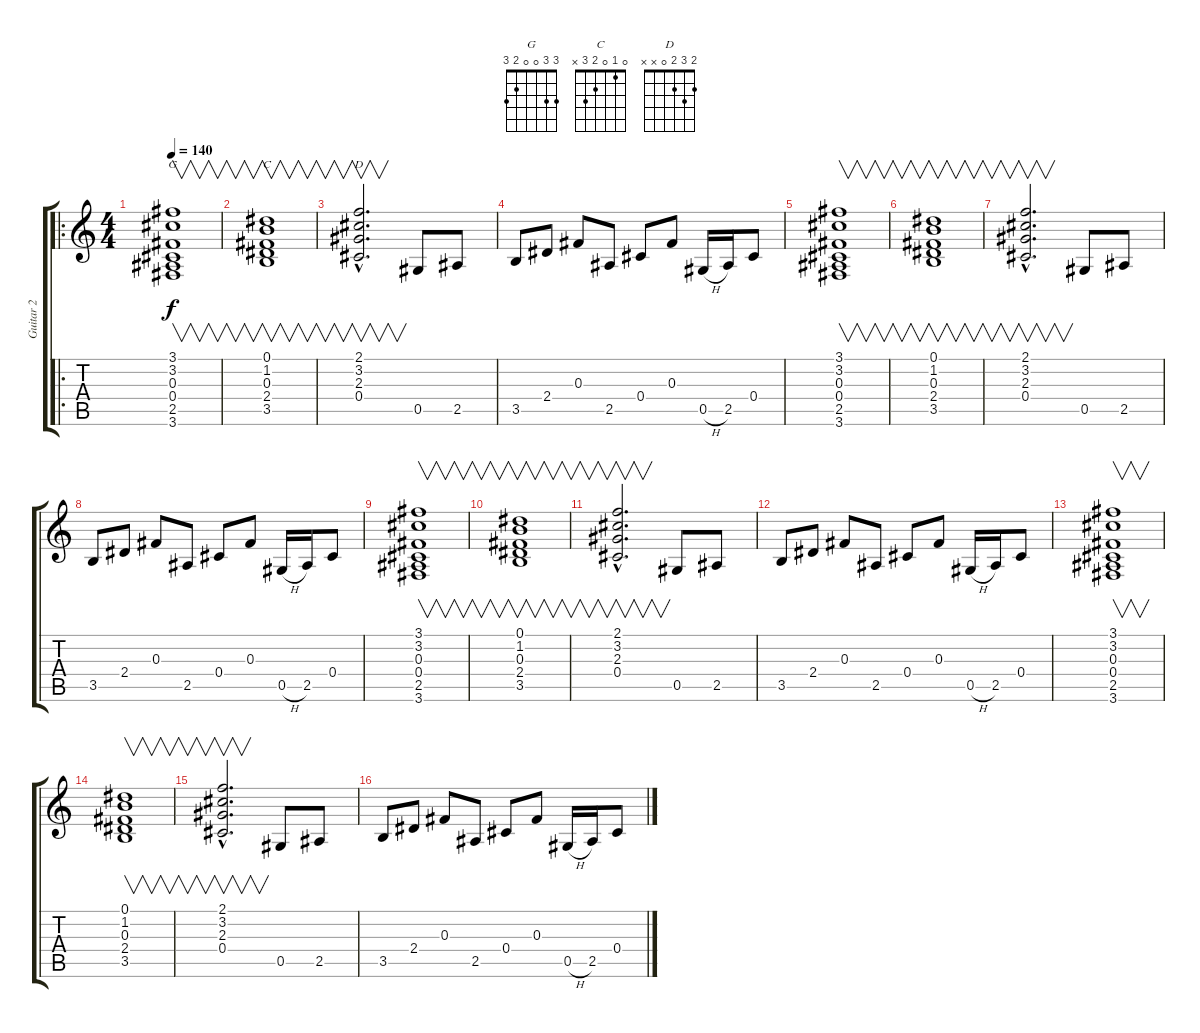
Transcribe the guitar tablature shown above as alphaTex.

\track ("Guitar 2" "Guitar 2") {instrument acousticguitarnylon}
\staff {score tabs}
\tuning (Eb4 Bb3 Gb3 Db3 Ab2 Eb2) {hide}
\chord ("G" 3 3 0 0 2 3)
\chord ("C" 0 1 0 2 3 x)
\chord ("D" 2 3 2 0 x x)
\ro
\ts (4 4)
\tempo 140
\clef g2
\ks c
(3.1 3.2 0.3 0.4 2.5 3.6).1{v ch "G" dy f} |
(0.1 1.2 0.3 2.4 3.5).1{v ch "C"} |
(2.1{hac} 3.2{hac} 2.3{hac} 0.4{hac}).2{v d ch "D"} 0.5.8 2.5.8 |
3.5.8 2.4.8 0.3.8 2.5.8 0.4.8 0.3.8 0.5{h}.16 2.5.16 0.4.8 |
(3.1 3.2 0.3 0.4 2.5 3.6).1{v} |
(0.1 1.2 0.3 2.4 3.5).1{v} |
(2.1{hac} 3.2{hac} 2.3{hac} 0.4{hac}).2{v d} 0.5.8 2.5.8 |
3.5.8 2.4.8 0.3.8 2.5.8 0.4.8 0.3.8 0.5{h}.16 2.5.16 0.4.8 |
(3.1 3.2 0.3 0.4 2.5 3.6).1{v} |
(0.1 1.2 0.3 2.4 3.5).1{v} |
(2.1{hac} 3.2{hac} 2.3{hac} 0.4{hac}).2{v d} 0.5.8 2.5.8 |
3.5.8 2.4.8 0.3.8 2.5.8 0.4.8 0.3.8 0.5{h}.16 2.5.16 0.4.8 |
(3.1 3.2 0.3 0.4 2.5 3.6).1{v} |
(0.1 1.2 0.3 2.4 3.5).1{v} |
(2.1{hac} 3.2{hac} 2.3{hac} 0.4{hac}).2{v d} 0.5.8 2.5.8 |
3.5.8 2.4.8 0.3.8 2.5.8 0.4.8 0.3.8 0.5{h}.16 2.5.16 0.4.8
